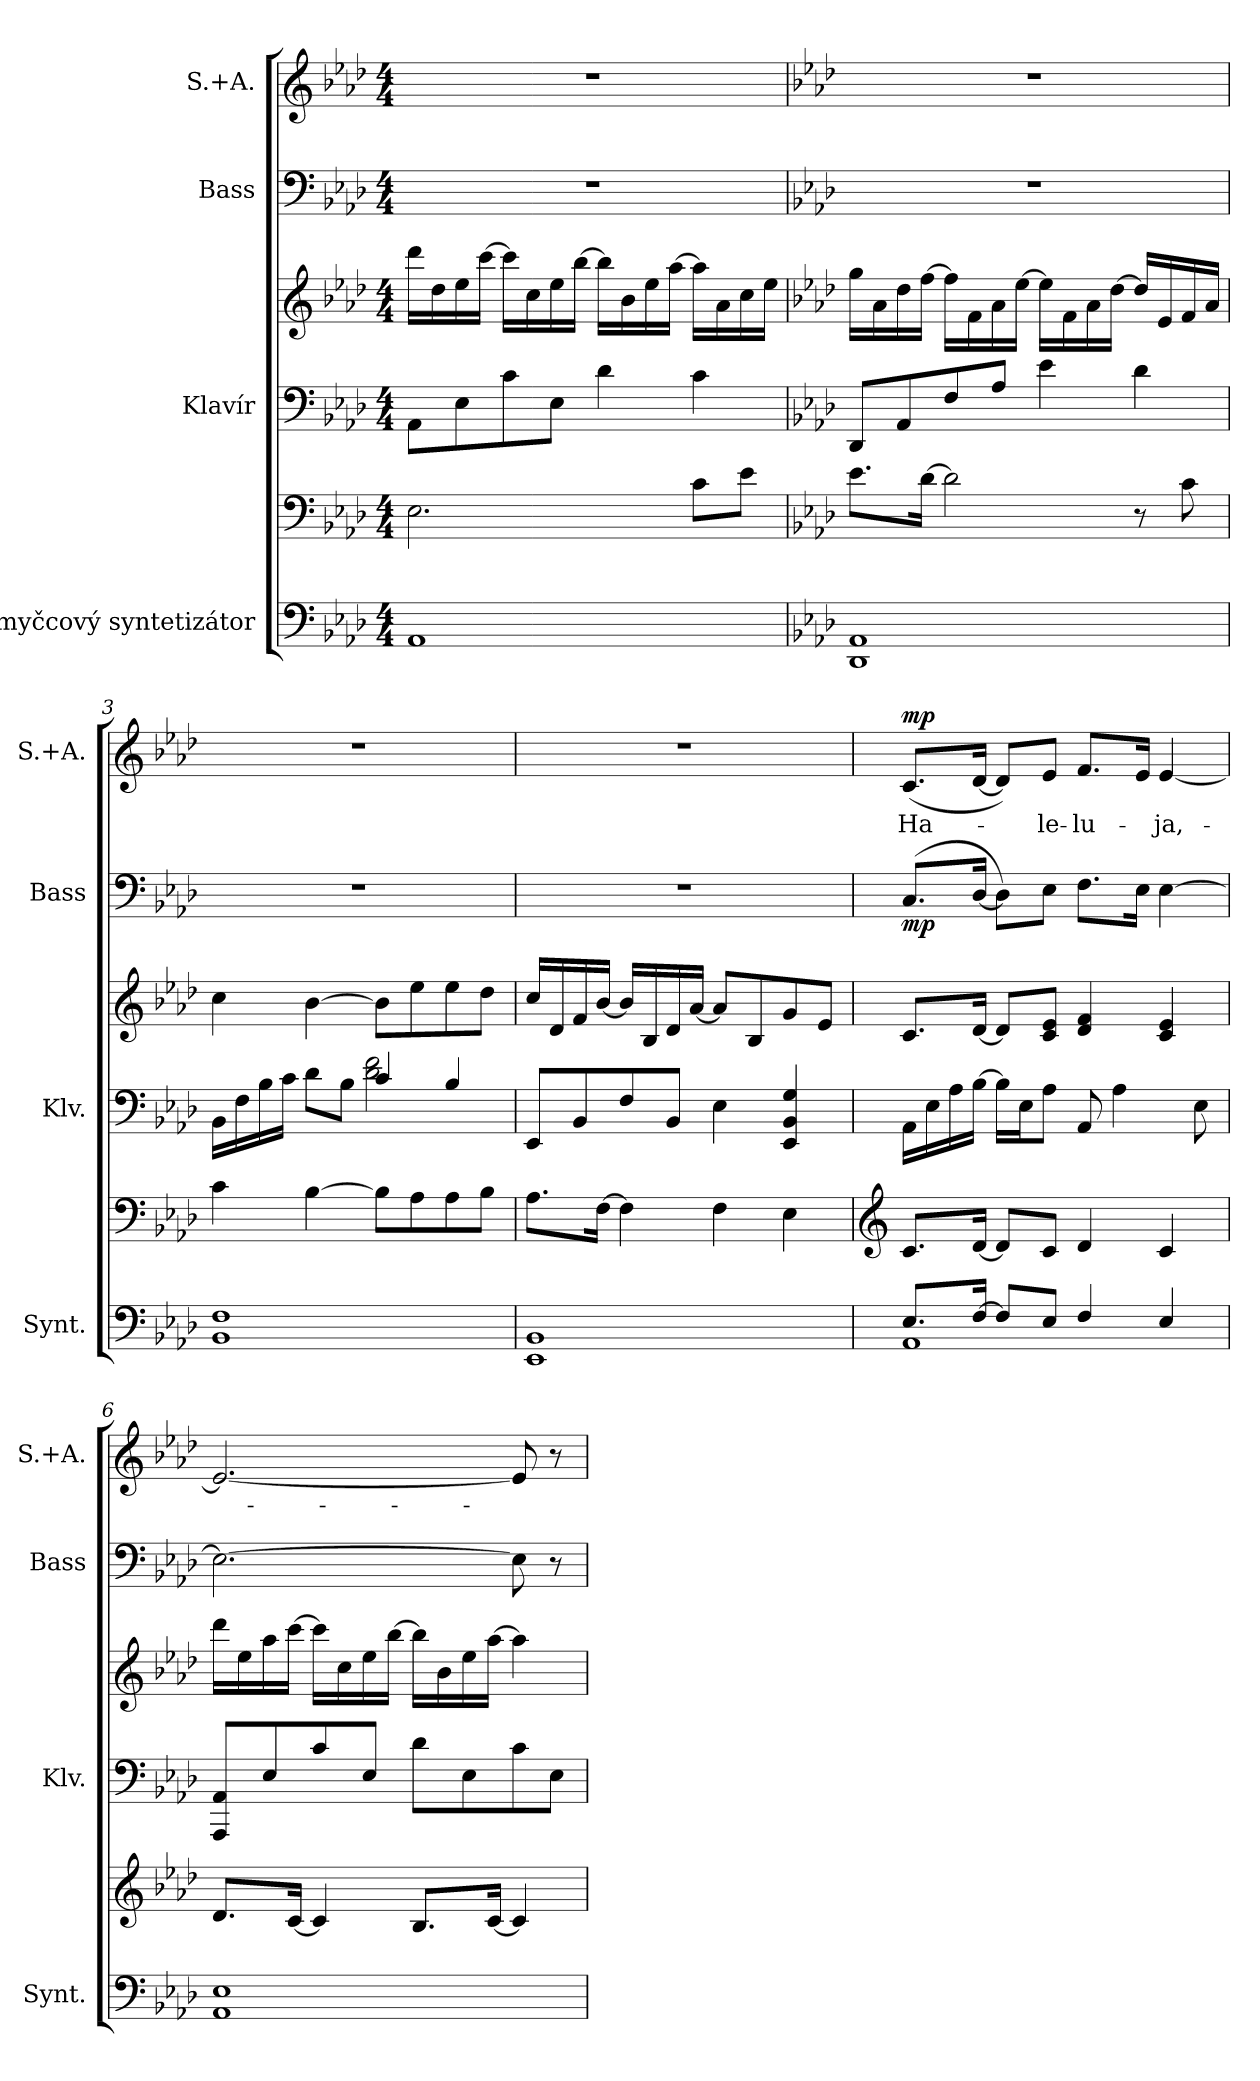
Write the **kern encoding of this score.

**kern	**kern	**dynam	**kern	**kern	**dynam	**kern	**dynam	**kern	**text	**dynam
*part4	*part4	*part4	*part3	*part3	*part3	*part2	*part2	*part1	*part1	*part1
*staff6	*staff5	*staff5/6	*staff4	*staff3	*staff3/4	*staff2	*staff2	*staff1	*staff1	*staff1
*I"Smyčcový syntetizátor	*	*	*I"Klavír	*	*	*I"Bass	*	*I"S.+A.	*	*
*I'Synt.	*	*	*I'Klv.	*	*	*I'Bass	*	*I'S.+A.	*	*
*clefF4	*clefF4	*	*clefF4	*clefG2	*	*clefF4	*	*clefG2	*	*
*k[b-e-a-d-]	*k[b-e-a-d-]	*	*k[b-e-a-d-]	*k[b-e-a-d-]	*	*k[b-e-a-d-]	*	*k[b-e-a-d-]	*	*
*M4/4	*M4/4	*	*M4/4	*M4/4	*	*M4/4	*	*M4/4	*	*
*MM54	*MM54	*	*MM54	*MM54	*	*MM54	*	*MM54	*	*
=1	=1	=1	=1	=1	=1	=1	=1	=1	=1	=1
!	!	!LO:DY:b=2	!	!	!	!	!	!	!	!
!	!	!LO:DY:n=1:b	!	!	!LO:DY:b=2	!	!	!	!	!
!	!	!	!	!	!LO:DY:n=1:b	!	!	!	!	!
1AA-	2.E-\	mp mp	8AA-\L	16ddd-\LL	mp mp	1r	.	1r	.	.
.	.	.	.	16dd-\	.	.	.	.	.	.
.	.	.	8E-\	16ee-\	.	.	.	.	.	.
.	.	.	.	[16ccc\JJ	.	.	.	.	.	.
.	.	.	8c\	16ccc\LL]	.	.	.	.	.	.
.	.	.	.	16cc\	.	.	.	.	.	.
.	.	.	8E-\J	16ee-\	.	.	.	.	.	.
.	.	.	.	[16bb-\JJ	.	.	.	.	.	.
.	.	.	4d-\	16bb-\LL]	.	.	.	.	.	.
.	.	.	.	16b-\	.	.	.	.	.	.
.	.	.	.	16ee-\	.	.	.	.	.	.
.	.	.	.	[16aa-\JJ	.	.	.	.	.	.
.	8c\L	.	4c\	16aa-\LL]	.	.	.	.	.	.
.	.	.	.	16a-\	.	.	.	.	.	.
.	8e-\J	.	.	16cc\	.	.	.	.	.	.
.	.	.	.	16ee-\JJ	.	.	.	.	.	.
!!LO:LB:g=z
=2	=2	=2	=2	=2	=2	=2	=2	=2	=2	=2
*	*	*	*k[b-e-a-d-]	*k[b-e-a-d-]	*	*k[b-e-a-d-]	*	*k[b-e-a-d-]	*	*
1DD- 1AA-	8.e-\L	.	8DD-/L	16gg\LL	.	1r	.	1r	.	.
.	.	.	.	16a-\	.	.	.	.	.	.
.	.	.	8AA-/	16dd-\	.	.	.	.	.	.
.	[16d-\Jk	.	.	[16ff\JJ	.	.	.	.	.	.
.	2d-\]	.	8F/	16ff\LL]	.	.	.	.	.	.
.	.	.	.	16f\	.	.	.	.	.	.
.	.	.	8A-/J	16a-\	.	.	.	.	.	.
.	.	.	.	[16ee-\JJ	.	.	.	.	.	.
.	.	.	4e-\	16ee-\LL]	.	.	.	.	.	.
.	.	.	.	16f\	.	.	.	.	.	.
.	.	.	.	16a-\	.	.	.	.	.	.
.	.	.	.	[16dd-\JJ	.	.	.	.	.	.
.	8r	.	4d-\	16dd-/LL]	.	.	.	.	.	.
.	.	.	.	16e-/	.	.	.	.	.	.
.	8c\	.	.	16f/	.	.	.	.	.	.
.	.	.	.	16a-/JJ	.	.	.	.	.	.
=3	=3	=3	=3	=3	=3	=3	=3	=3	=3	=3
*	*	*	*^	*	*	*	*	*	*	*
1BB- 1F	4c\	.	16BB-\LL	2ryy	4cc\	.	1r	.	1r	.	.
.	.	.	16F\	.	.	.	.	.	.	.	.
.	.	.	16B-\	.	.	.	.	.	.	.	.
.	.	.	16c\JJ	.	.	.	.	.	.	.	.
.	[4B-\	.	8d-\L	.	[4b-\	.	.	.	.	.	.
.	.	.	8B-\J	.	.	.	.	.	.	.	.
.	8B-\L]	.	4c/	2d-\ 2f\	8b-\L]	.	.	.	.	.	.
.	8A-\	.	.	.	8ee-\	.	.	.	.	.	.
.	8A-\	.	4B-/	.	8ee-\	.	.	.	.	.	.
.	8B-\J	.	.	.	8dd-\J	.	.	.	.	.	.
*	*	*	*v	*v	*	*	*	*	*	*	*
=4	=4	=4	=4	=4	=4	=4	=4	=4	=4	=4
1EE- 1BB-	8.A-\L	.	8EE-/L	16cc/LL	.	1r	.	1r	.	.
.	.	.	.	16d-/	.	.	.	.	.	.
.	.	.	8BB-/	16f/	.	.	.	.	.	.
.	[16F\Jk	.	.	[16b-/JJ	.	.	.	.	.	.
.	4F\]	.	8F/	16b-/LL]	.	.	.	.	.	.
.	.	.	.	16B-/	.	.	.	.	.	.
.	.	.	8BB-/J	16d-/	.	.	.	.	.	.
.	.	.	.	[16a-/JJ	.	.	.	.	.	.
.	4F\	.	4E-\	8a-/L]	.	.	.	.	.	.
.	.	.	.	8B-/	.	.	.	.	.	.
.	4E-\	.	4EE-/ 4BB-/ 4G/	8g/	.	.	.	.	.	.
.	.	.	.	8e-/J	.	.	.	.	.	.
!!LO:PB:g=z
=5	=5	=5	=5	=5	=5	=5	=5	=5	=5	=5
*	*clefG2	*	*	*	*	*	*	*	*	*
*^	*	*	*	*	*	*	*	*	*	*
!	!	!	!	!	!	!	!	!LO:DY:b	!	!LO:LY:b	!LO:DY:b
8.E-/L	1AA-	8.c/L	.	16AA-\LL	8.c/L	.	(8.C/L	mp	(8.c/L	Ha-	mp
.	.	.	.	16E-\	.	.	.	.	.	.	.
.	.	.	.	16A-\	.	.	.	.	.	.	.
[16F/Jk	.	[16d-/Jk	.	[16B-\JJ	[16d-/Jk	.	[16D-/Jk	.	[16d-/Jk	.	.
8F/L]	.	8d-/L]	.	16B-\LL]	8d-/L]	.	8D-\L])	.	8d-/L])	.	.
.	.	.	.	16E-\J	.	.	.	.	.	.	.
!	!	!	!	!	!	!	!	!	!	!LO:LY:b	!
8E-/J	.	8c/J	.	8A-\J	8c/ 8e-/J	.	8E-\J	.	8e-/J	-le-	.
!	!	!	!	!	!	!	!	!	!	!LO:LY:b	!
4F/	.	4d-/	.	8AA-/	4d-/ 4f/	.	8.F\L	.	8.f/L	-lu-	.
.	.	.	.	4A-\	.	.	.	.	.	.	.
.	.	.	.	.	.	.	16E-\Jk	.	16e-/Jk	.	.
!	!	!	!	!	!	!	!	!	!	!LO:LY:b	!
4E-/	.	4c/	.	.	4c/ 4e-/	.	[4E-\	.	[4e-/	-ja,-	.
.	.	.	.	8E-\	.	.	.	.	.	.	.
*v	*v	*	*	*	*	*	*	*	*	*	*
=6	=6	=6	=6	=6	=6	=6	=6	=6	=6	=6
1AA- 1E-	8.d-/L	.	8AAA-/ 8AA-/L	16ddd-\LL	.	2.E-\_	.	2.e-/_	.	.
.	.	.	.	16ee-\	.	.	.	.	.	.
.	.	.	8E-/	16aa-\	.	.	.	.	.	.
.	[16c/Jk	.	.	[16ccc\JJ	.	.	.	.	.	.
.	4c/]	.	8c/	16ccc\LL]	.	.	.	.	.	.
.	.	.	.	16cc\	.	.	.	.	.	.
.	.	.	8E-/J	16ee-\	.	.	.	.	.	.
.	.	.	.	[16bb-\JJ	.	.	.	.	.	.
.	8.B-/L	.	8d-\L	16bb-\LL]	.	.	.	.	.	.
.	.	.	.	16b-\	.	.	.	.	.	.
.	.	.	8E-\	16ee-\	.	.	.	.	.	.
.	[16c/Jk	.	.	[16aa-\JJ	.	.	.	.	.	.
.	4c/]	.	8c\	4aa-\]	.	8E-\]	.	8e-/]	.	.
.	.	.	8E-\J	.	.	8r	.	8r	.	.
=	=	=	=	=	=	=	=	=	=	=
*-	*-	*-	*-	*-	*-	*-	*-	*-	*-	*-
